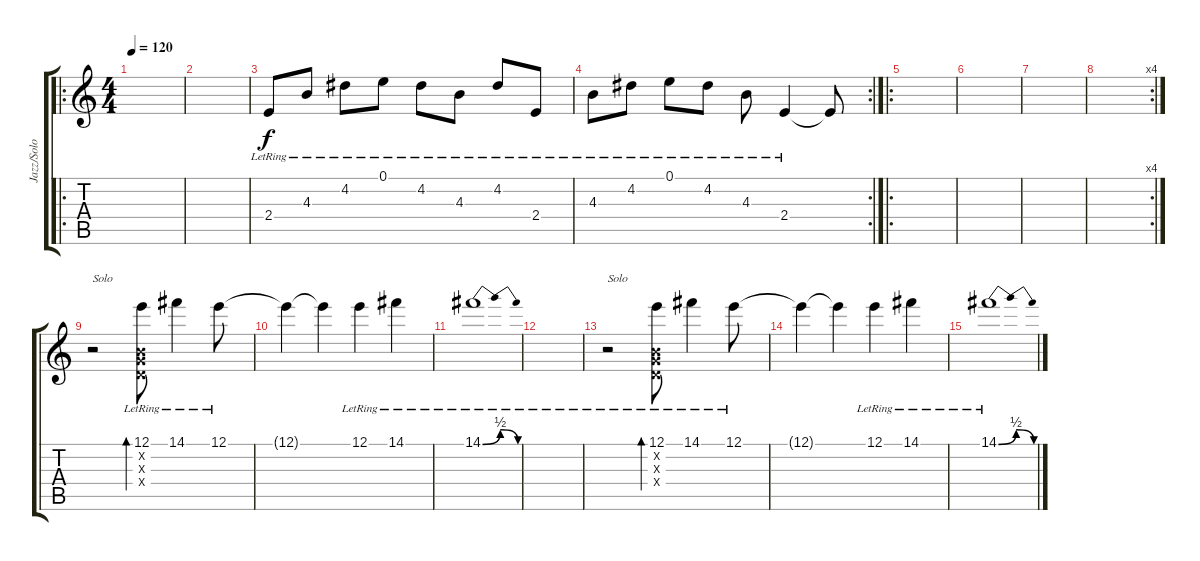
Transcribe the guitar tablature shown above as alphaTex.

\track ("Jazz/Solo" "Jazz/Solo") {instrument electricguitarjazz}
\staff {score tabs}
\tuning (E4 B3 G3 D3 A2 E2) {hide}
\ro
\ts (4 4)
\tempo 120
\clef g2
\ks c
|
|
2.4{lr}.8{instrument electricguitarjazz} 4.3{lr}.8 4.2{lr}.8 0.1{lr}.8 4.2{lr}.8 4.3{lr}.8 4.2{lr}.8 2.4{lr}.8 |
\rc 2
4.3{lr}.8 4.2{lr}.8 0.1{lr}.8 4.2{lr}.8 4.3{lr}.8 2.4{lr}.4 2.4{t}.8 |
\ro
|
|
|
\rc 4
|
r.2{txt "Solo" instrument electricguitarjazz} (12.1{lr} 0.2{x} 0.3{x} 0.4{x}).8{bd 240} 14.1{lr}.4 12.1{lr}.8 |
12.1{t}.4 12.1{t}.4 12.1{lr}.4 14.1{lr}.4 |
14.1{be (bendrelease 0 0 15 2 15 2 60 0) lr}.1 |
|
r.2{txt "Solo" instrument electricguitarjazz} (12.1{lr} 0.2{x} 0.3{x} 0.4{x}).8{bd 240} 14.1{lr}.4 12.1{lr}.8 |
12.1{t}.4 12.1{t}.4 12.1{lr}.4 14.1{lr}.4 |
14.1{be (bendrelease 0 0 15 2 15 2 60 0) lr}.1
